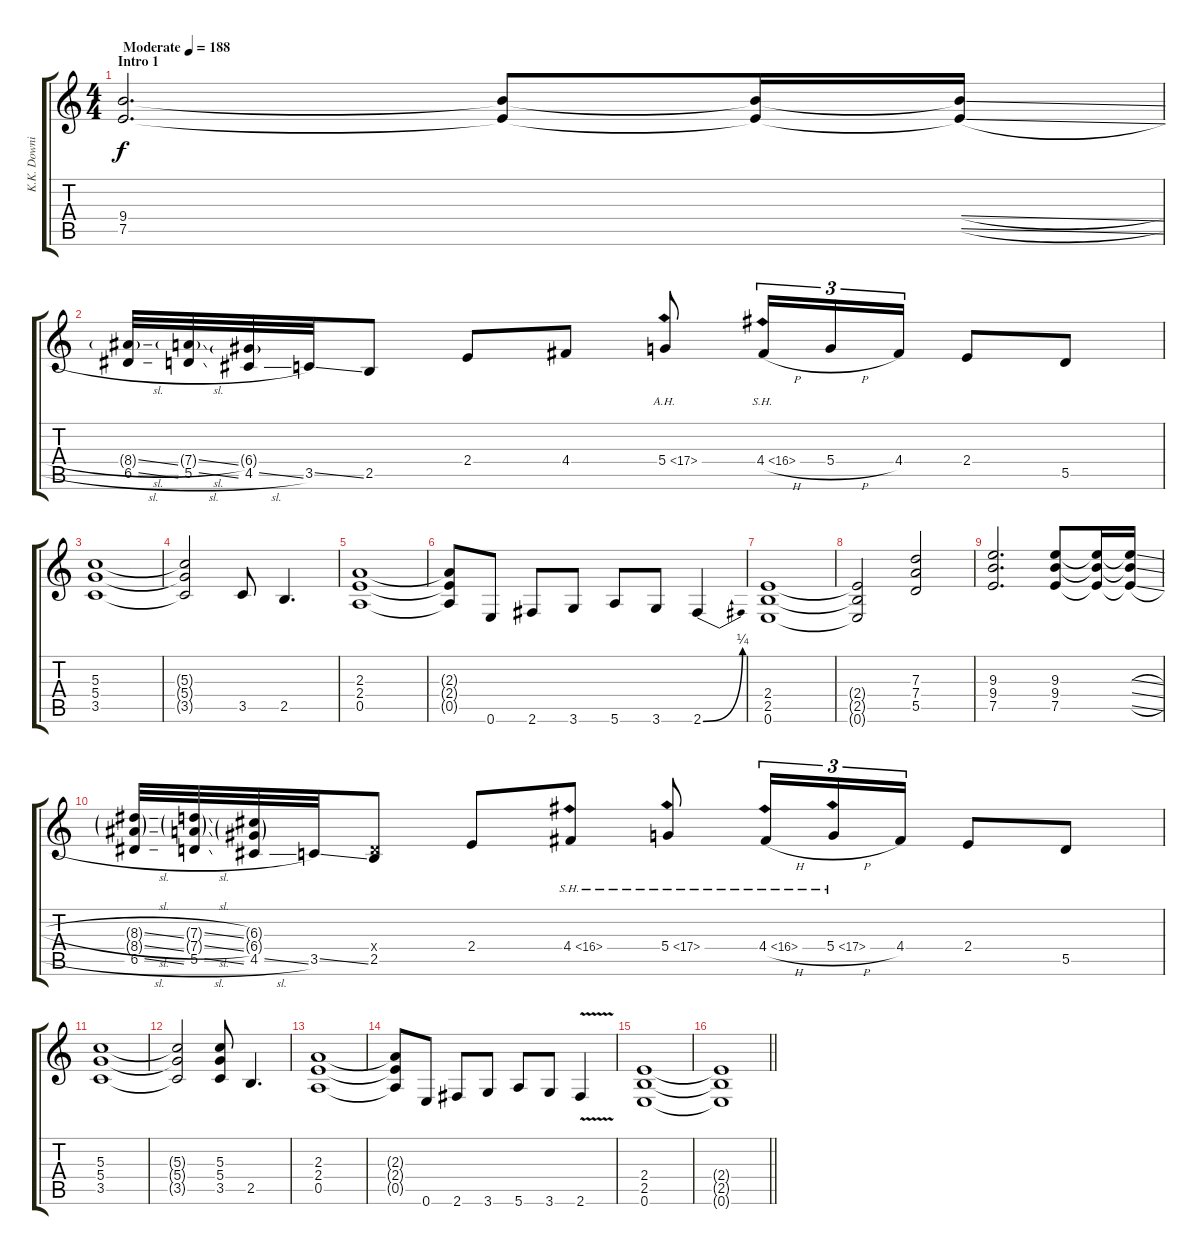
\track ("K.K. Downing" "K.K. Downi") {instrument distortionguitar}
\staff {score tabs}
\tuning (E4 B3 G3 D3 A2 E2) {hide}
\ts (4 4)
\section ("" "Intro 1")
\tempo (188 "Moderate")
\tempo 130
\tempo (188 "Moderate")
\clef g2
\ks c
(9.4 7.5).2{d dy f instrument distortionguitar} (9.4{t} 7.5{t}).8 (9.4{t} 7.5{t}).16 (9.4{sl t} 7.5{sl t}).16 |
(8.4{sl g} 6.5{sl}).32 (7.4{sl g} 5.5{sl}).32 (6.4{g} 4.5{sl}).32 3.5{ss}.32 2.5.8 2.4.8 4.4.8 5.4{ah 12}.8 4.4{sh 12 h}.16{tu (3 2)} 5.4{h}.16{tu (3 2)} 4.4.16{tu (3 2)} 2.4.8 5.5.8 |
(5.3 5.4 3.5).1 |
(5.3{t} 5.4{t} 3.5{t}).2 3.5.8 2.5.4{d} |
(2.3 2.4 0.5).1 |
(2.3{t} 2.4{t} 0.5{t}).8 0.6.8 2.6.8 3.6.8 5.6.8 3.6.8 2.6{be (bend 0 0 60 1)}.4 |
(2.4 2.5 0.6).1 |
(2.4{t} 2.5{t} 0.6{t}).2 (7.3 7.4 5.5).2 |
(9.3 9.4 7.5).2{d} (9.3 9.4 7.5).8 (9.3{t} 9.4{t} 7.5{t}).16 (9.3{sl t} 9.4{sl t} 7.5{sl t}).16 |
(8.3{sl g} 8.4{sl g} 6.5{sl}).32 (7.3{sl g} 7.4{sl g} 5.5{sl}).32 (6.3{g} 6.4{g} 4.5{sl}).32 3.5{ss}.32 (0.4{x} 2.5).8 2.4.8 4.4{sh 12}.8 5.4{sh 12}.8 4.4{sh 12 h}.16{tu (3 2)} 5.4{sh 12 h}.16{tu (3 2)} 4.4.16{tu (3 2)} 2.4.8 5.5.8 |
(5.3 5.4 3.5).1 |
(5.3{t} 5.4{t} 3.5{t}).2 (5.3 5.4 3.5).8 2.5.4{d} |
(2.3 2.4 0.5).1 |
(2.3{t} 2.4{t} 0.5{t}).8 0.6.8 2.6.8 3.6.8 5.6.8 3.6.8 2.6{v}.4 |
(2.4 2.5 0.6).1 |
\barLineRight lightlight
(2.4{t} 2.5{t} 0.6{t}).1
